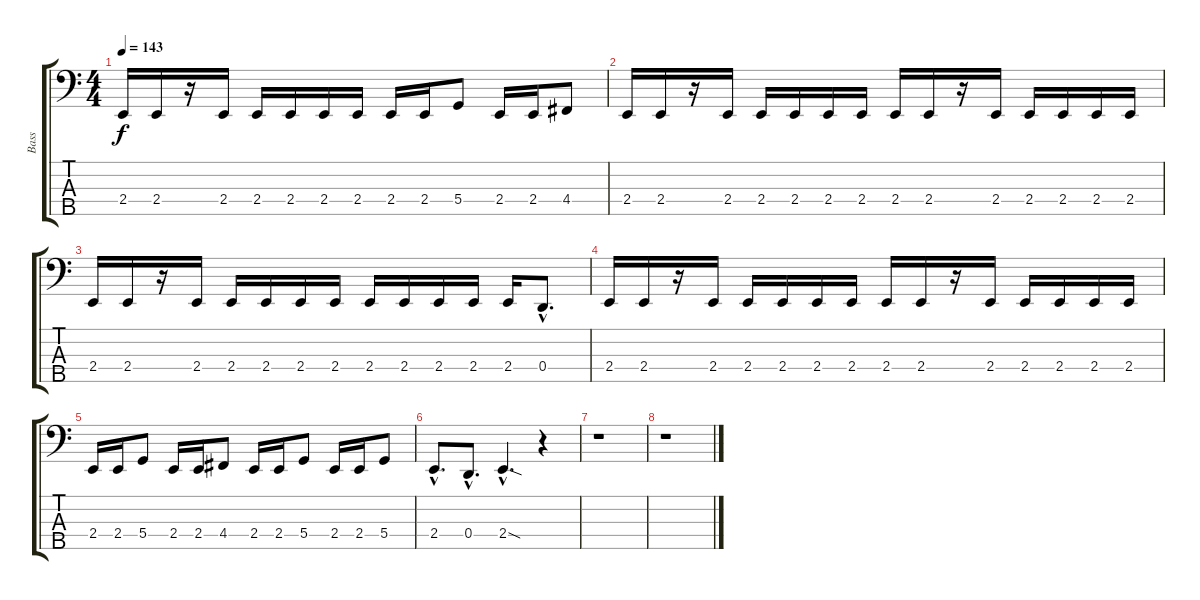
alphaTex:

\track ("Bass" "Bass") {instrument electricbasspick}
\staff {score tabs}
\tuning (F2 C2 G1 D1 A0) {hide}
\ts (4 4)
\tempo 143
\clef f4
\ks c
2.4.16{dy f} 2.4.16 r.16 2.4.16 2.4.16 2.4.16 2.4.16 2.4.16 2.4.16 2.4.16 5.4.8 2.4.16 2.4.16 4.4.8 |
2.4.16 2.4.16 r.16 2.4.16 2.4.16 2.4.16 2.4.16 2.4.16 2.4.16 2.4.16 r.16 2.4.16 2.4.16 2.4.16 2.4.16 2.4.16 |
2.4.16 2.4.16 r.16 2.4.16 2.4.16 2.4.16 2.4.16 2.4.16 2.4.16 2.4.16 2.4.16 2.4.16 2.4.16 0.4{hac}.8{d} |
2.4.16 2.4.16 r.16 2.4.16 2.4.16 2.4.16 2.4.16 2.4.16 2.4.16 2.4.16 r.16 2.4.16 2.4.16 2.4.16 2.4.16 2.4.16 |
2.4.16 2.4.16 5.4.8 2.4.16 2.4.16 4.4.8 2.4.16 2.4.16 5.4.8 2.4.16 2.4.16 5.4.8 |
2.4{hac}.8{d} 0.4{hac}.8{d} 2.4{sod hac}.4{d} r.4 |
r.1 |
r.1
